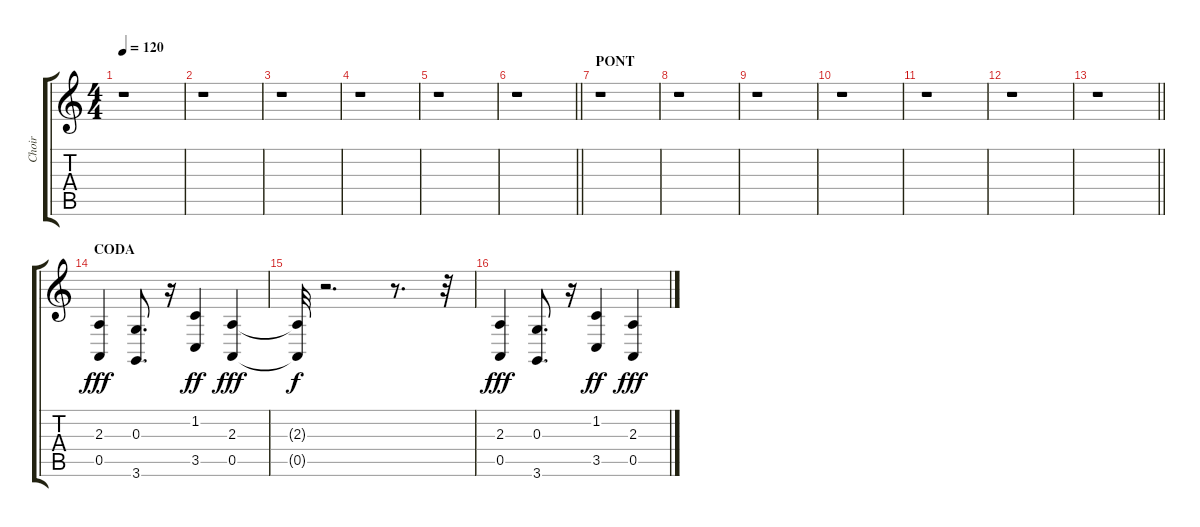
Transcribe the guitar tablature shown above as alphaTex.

\track ("Choir" "Choir") {instrument choiraahs}
\staff {score tabs}
\tuning (E4 B3 G3 D3 A2 E2) {hide}
\ts (4 4)
\tempo 120
\clef g2
\ks c
r.1{dy f} |
r.1 |
r.1 |
r.1 |
r.1 |
\barLineRight lightlight
r.1 |
\section ("" "PONT")
r.1 |
r.1 |
r.1 |
r.1 |
r.1 |
r.1 |
\barLineRight lightlight
r.1 |
\section ("" "CODA")
(2.3 0.5).4{dy fff} (0.3 3.6).8{d} r.16 (1.2 3.5).4{dy ff} (2.3 0.5).4{dy fff} |
(2.3{t} 0.5{t}).32{dy f} r.2{d} r.8{d} r.32 |
(2.3 0.5).4{dy fff} (0.3 3.6).8{d} r.16 (1.2 3.5).4{dy ff} (2.3 0.5).4{dy fff}
